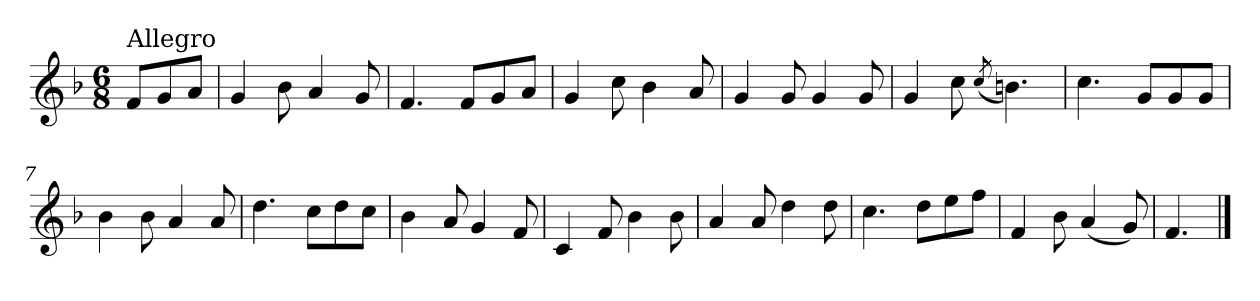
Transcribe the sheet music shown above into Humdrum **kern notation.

**kern
*part1
*staff1
*clefG2
*k[b-]
*F:
*M6/8
=
!LO:TX:a:t=Allegro
8f/L
8g/
8a/J
=1
4g/
8b-\
4a/
8g/
=2
4.f/
8f/L
8g/
8a/J
=3
4g/
8cc\
4b-\
8a/
=4
4g/
8g/
4g/
8g/
=5
4g/
8cc\
(<8qcc/
4.bn\)
!!LO:LB:g=z
=6
4.cc\
8g/L
8g/
8g/J
=7
4b-\
8b-\
4a/
8a/
=8
4.dd\
8cc\L
8dd\
8cc\J
=9
4b-\
8a/
4g/
8f/
=10
4c/
8f/
4b-\
8b-\
=11
4a/
8a/
4dd\
8dd\
=12
4.cc\
8dd\L
8ee\
8ff\J
!!LO:LB:g=z
=13
4f/
8b-\
(<4a/
8g/)
=14
4.f/
==
*-
